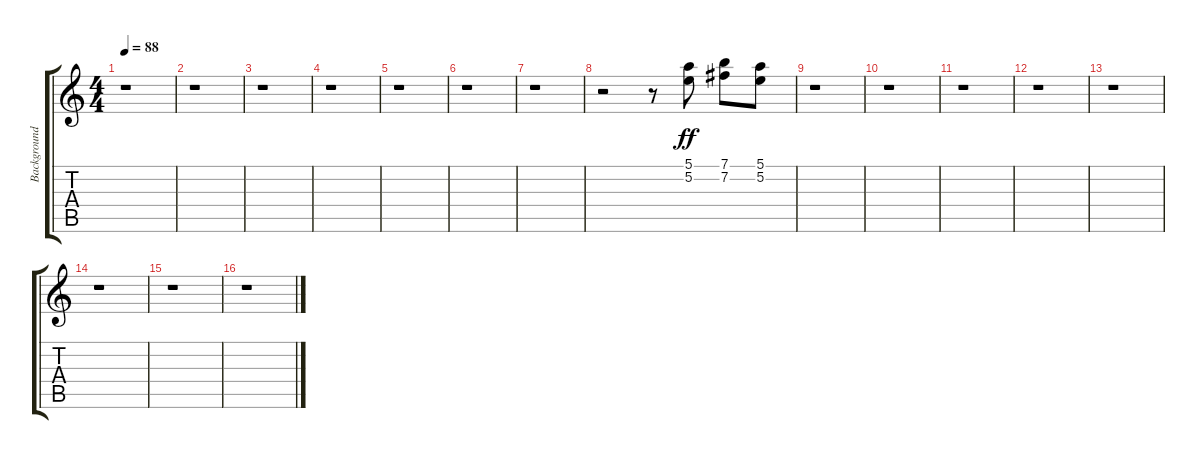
\track ("Background" "Background") {instrument electricguitarclean}
\staff {score tabs}
\tuning (E4 B3 G3 D3 A2 E2) {hide}
\ts (4 4)
\tempo 88
\clef g2
\ks c
r.1{dy ff} |
r.1 |
r.1 |
r.1 |
r.1 |
r.1 |
r.1 |
r.2 r.8 (5.1 5.2).8 (7.1 7.2).8 (5.1 5.2).8 |
r.1 |
r.1 |
r.1 |
r.1 |
r.1 |
r.1 |
r.1 |
r.1
